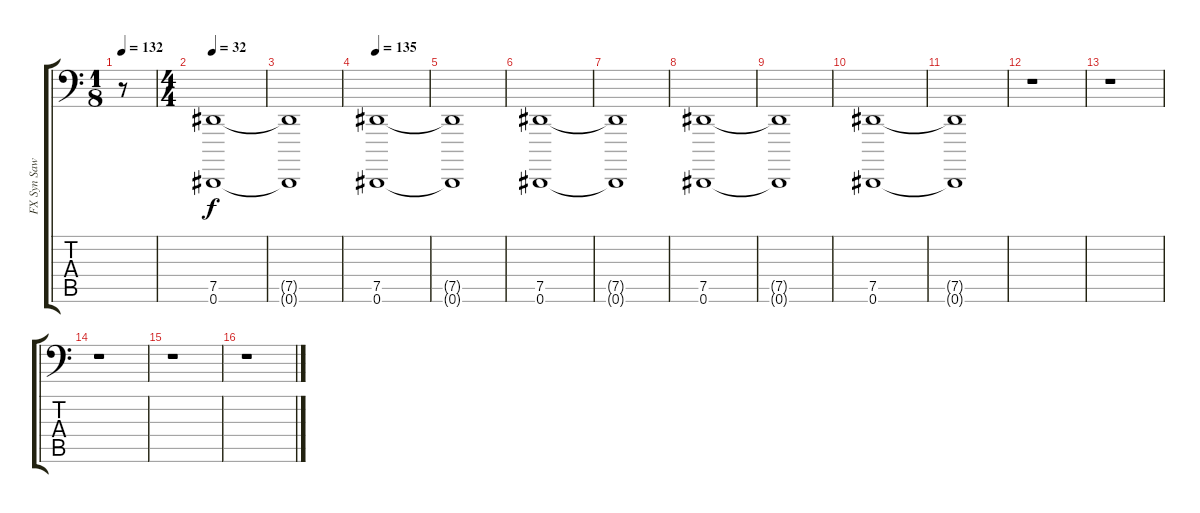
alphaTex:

\track ("FX Syn Saw Wave" "FX Syn Saw") {instrument lead2sawtooth}
\staff {score tabs}
\tuning (Eb3 Bb2 Gb2 Db2 Ab1 Eb0) {hide}
\ts (1 8)
\tempo 132
\clef f4
\ks c
r.8{dy f instrument lead2sawtooth} |
\ts (4 4)
\tempo 32
(7.5 0.6).1 |
(7.5{t} 0.6{t}).1 |
\tempo 135
(7.5 0.6).1 |
(7.5{t} 0.6{t}).1 |
(7.5 0.6).1 |
(7.5{t} 0.6{t}).1 |
(7.5 0.6).1 |
(7.5{t} 0.6{t}).1 |
(7.5 0.6).1 |
(7.5{t} 0.6{t}).1 |
r.1 |
r.1 |
r.1 |
r.1 |
r.1
